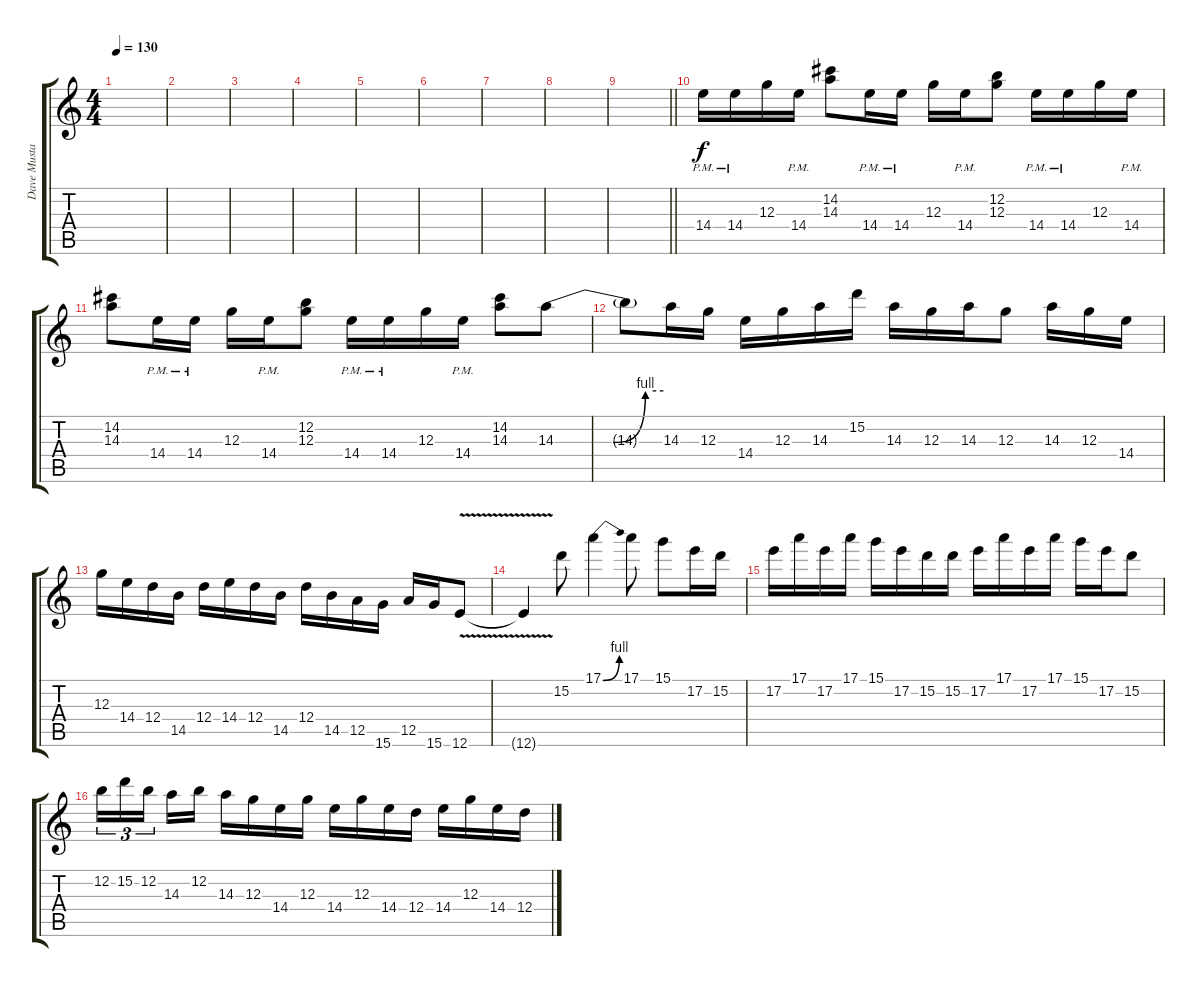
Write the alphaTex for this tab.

\track ("Dave Mustaine Solo" "Dave Musta") {instrument distortionguitar}
\staff {score tabs}
\tuning (E4 B3 G3 D3 A2 E2) {hide}
\ts (4 4)
\tempo 130
\clef g2
\ks c
|
|
|
|
|
|
|
|
\barLineRight lightlight
|
14.4{pm}.16 14.4{pm}.16 12.3.16 14.4{pm}.16 (14.2 14.3).8 14.4{pm}.16 14.4{pm}.16 12.3.16 14.4{pm}.16 (12.2 12.3).8 14.4{pm}.16 14.4{pm}.16 12.3.16 14.4{pm}.16 |
(14.2 14.3).8 14.4{pm}.16 14.4{pm}.16 12.3.16 14.4{pm}.16 (12.2 12.3).8 14.4{pm}.16 14.4{pm}.16 12.3.16 14.4{pm}.16 (14.2 14.3).8 14.3{be (custom 0 0 15 0 32 0 50 4 60 4)}.8 |
14.3{t}.8 14.3.16 12.3.16 14.4.16 12.3.16 14.3.16 15.2.16 14.3.16 12.3.16 14.3.16 12.3.8 14.3.16 12.3.16 14.4.16 |
12.3.16 14.4.16 12.4.16 14.5.16 12.4.16 14.4.16 12.4.16 14.5.16 12.4.16 14.5.16 12.5.16 15.6.16 12.5.16 15.6.16 12.6{v}.8 |
12.6{t}.4 15.2.8 17.1{be (bend 0 0 60 4)}.4 17.1.8 15.1.8 17.2.16 15.2.16 |
17.2.16 17.1.16 17.2.16 17.1.16 15.1.16 17.2.16 15.2.16 15.2.16 17.2.16 17.1.16 17.2.16 17.1.16 15.1.16 17.2.16 15.2.8 |
12.2.16{tu (3 2)} 15.2.16{tu (3 2)} 12.2.16{tu (3 2) beam splitsecondary} 14.3.16 12.2.16 14.3.16 12.3.16 14.4.16 12.3.16 14.4.16 12.3.16 14.4.16 12.4.16 14.4.16 12.3.16 14.4.16 12.4.16
